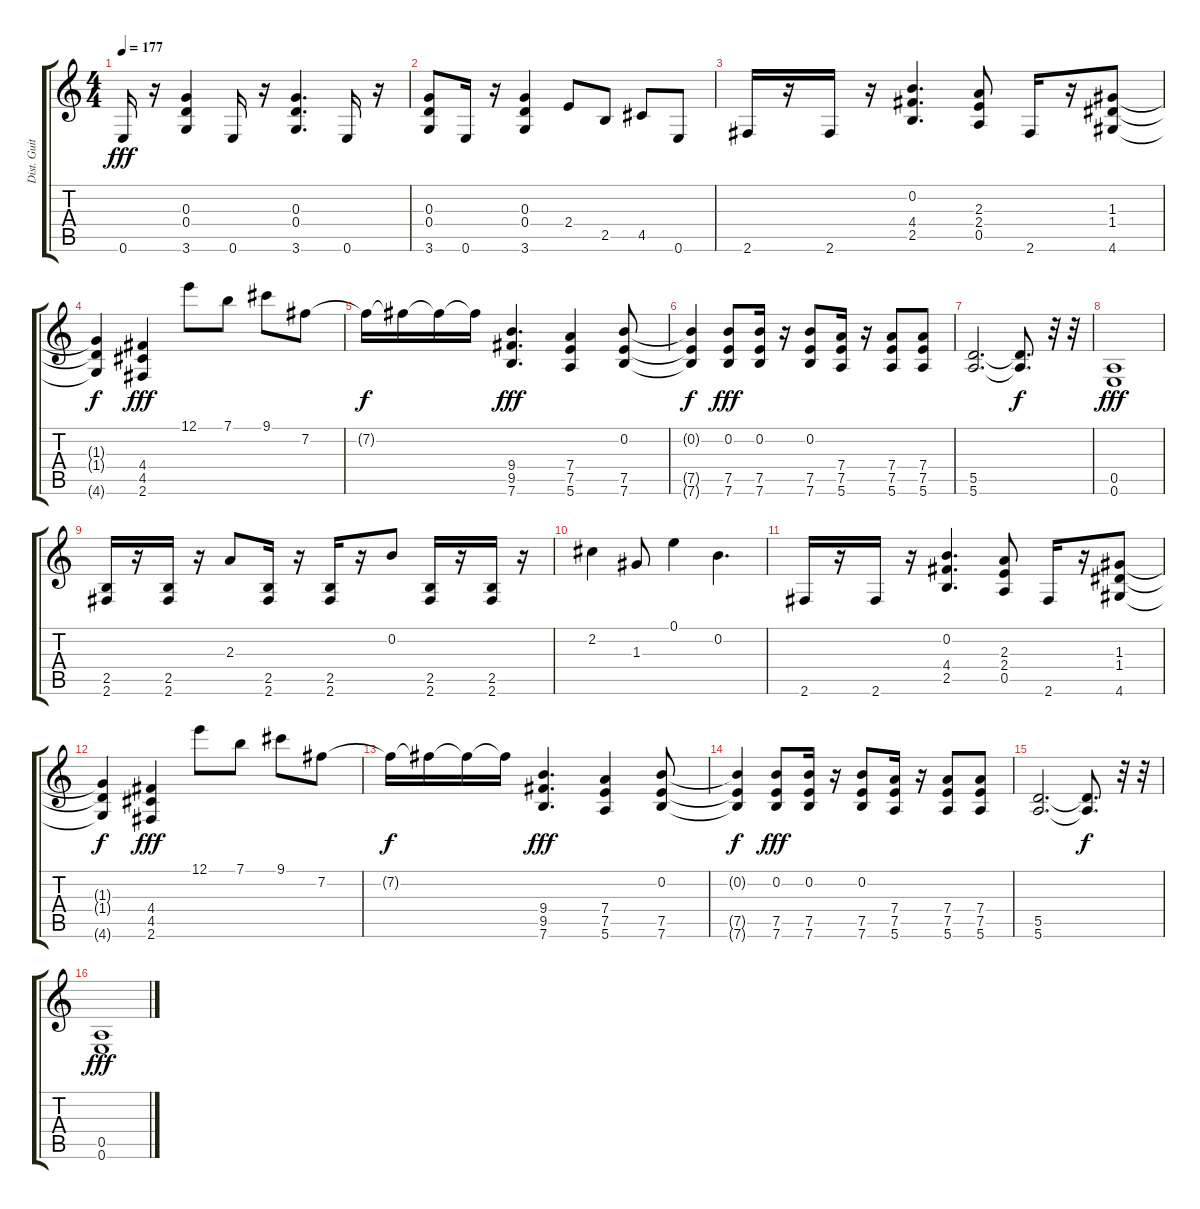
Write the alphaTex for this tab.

\track ("Dist. Guitar 1" "Dist. Guit") {instrument distortionguitar}
\staff {score tabs}
\tuning (E4 B3 G3 D3 A2 E2) {hide}
\ts (4 4)
\tempo 177
\clef g2
\ks c
0.6.16{dy fff} r.16 (0.3 0.4 3.6).4 0.6.16 r.16 (0.3 0.4 3.6).4{d} 0.6.16 r.16 |
(0.3 0.4 3.6).8 0.6.16 r.16 (0.3 0.4 3.6).4 2.4.8 2.5.8 4.5.8 0.6.8 |
2.6.16 r.16 2.6.16 r.16 (0.2 4.4 2.5).4{d} (2.3 2.4 0.5).8 2.6.16 r.16 (1.3 1.4 4.6).8 |
(1.3{t} 1.4{t} 4.6{t}).4{dy f} (4.4 4.5 2.6).4{dy fff} 12.1.8 7.1.8 9.1.8 7.2.8 |
7.2{t}.16{dy f} 7.2{t}.16 7.2{t}.16 7.2{t}.16 (9.4 9.5 7.6).4{d dy fff} (7.4 7.5 5.6).4 (0.2 7.5 7.6).8 |
(0.2{t} 7.5{t} 7.6{t}).4{dy f} (0.2 7.5 7.6).8{dy fff} (0.2 7.5 7.6).16 r.16 (0.2 7.5 7.6).8 (7.4 7.5 5.6).16 r.16 (7.4 7.5 5.6).8 (7.4 7.5 5.6).8 |
(5.5 5.6).2{d} (5.5{t} 5.6{t}).8{d dy f} r.32 r.32 |
(0.5 0.6).1{dy fff} |
(2.5 2.6).16 r.16 (2.5 2.6).16 r.16 2.3.8 (2.5 2.6).16 r.16 (2.5 2.6).16 r.16 0.2.8 (2.5 2.6).16 r.16 (2.5 2.6).16 r.16 |
2.2.4 1.3.8 0.1.4 0.2.4{d} |
2.6.16 r.16 2.6.16 r.16 (0.2 4.4 2.5).4{d} (2.3 2.4 0.5).8 2.6.16 r.16 (1.3 1.4 4.6).8 |
(1.3{t} 1.4{t} 4.6{t}).4{dy f} (4.4 4.5 2.6).4{dy fff} 12.1.8 7.1.8 9.1.8 7.2.8 |
7.2{t}.16{dy f} 7.2{t}.16 7.2{t}.16 7.2{t}.16 (9.4 9.5 7.6).4{d dy fff} (7.4 7.5 5.6).4 (0.2 7.5 7.6).8 |
(0.2{t} 7.5{t} 7.6{t}).4{dy f} (0.2 7.5 7.6).8{dy fff} (0.2 7.5 7.6).16 r.16 (0.2 7.5 7.6).8 (7.4 7.5 5.6).16 r.16 (7.4 7.5 5.6).8 (7.4 7.5 5.6).8 |
(5.5 5.6).2{d} (5.5{t} 5.6{t}).8{d dy f} r.32 r.32 |
(0.5 0.6).1{dy fff}
